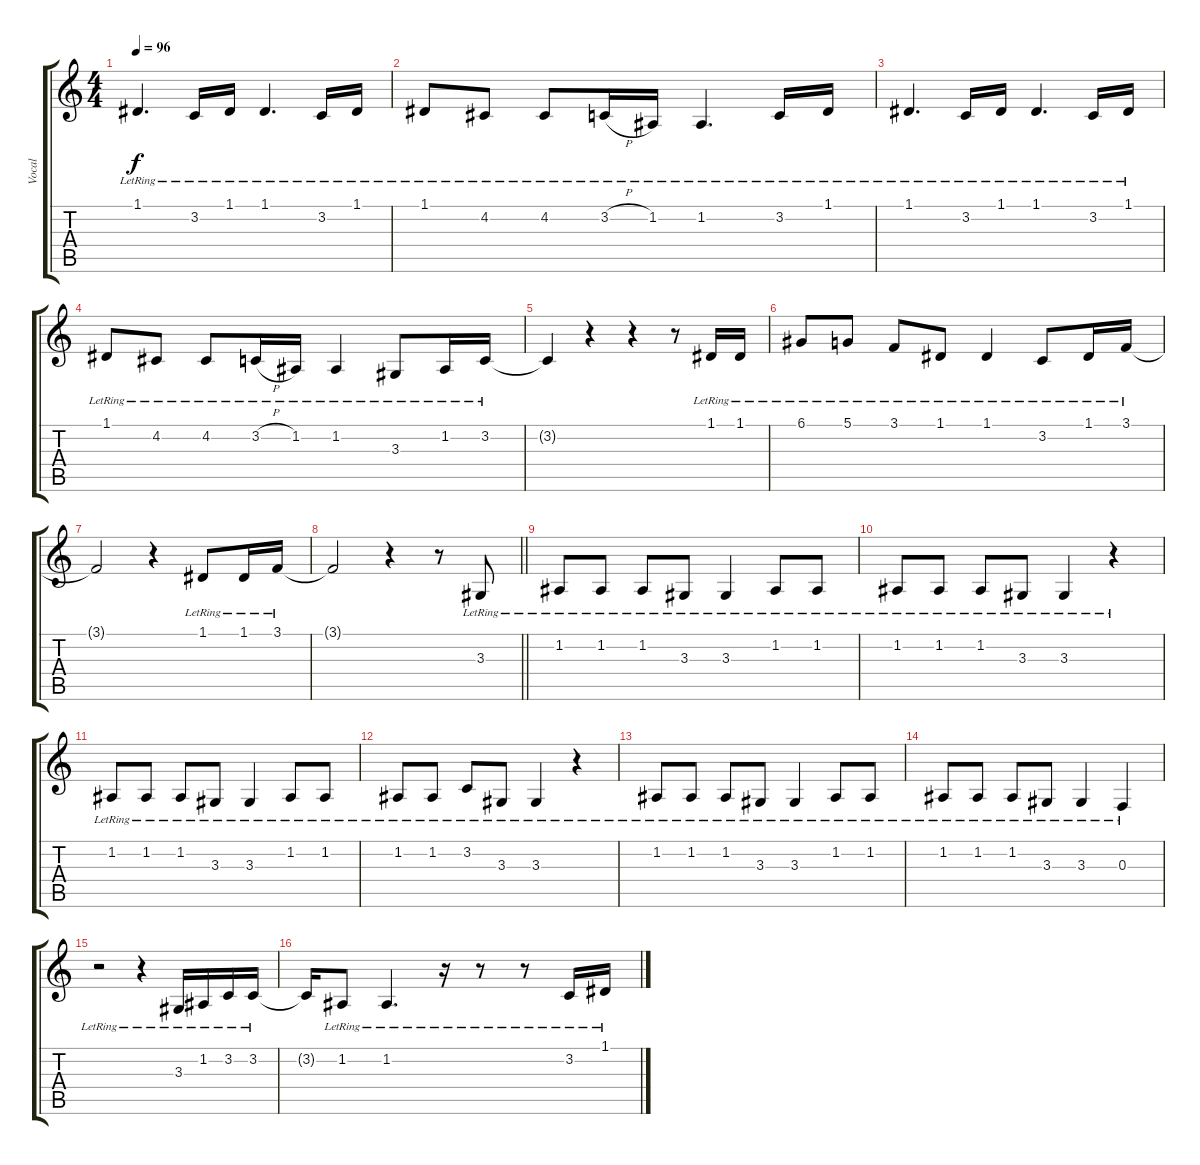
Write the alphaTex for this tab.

\track ("Vocal" "Vocal") {instrument acousticgrandpiano}
\staff {score tabs}
\tuning (D4 A3 F3 C3 G2 C2) {hide}
\ts (4 4)
\tempo 96
\clef g2
\ks aminor
1.1{lr}.4{d dy f} 3.2{lr}.16 1.1{lr}.16 1.1{lr}.4{d} 3.2{lr}.16 1.1{lr}.16 |
1.1{lr}.8 4.2{lr}.8 4.2{lr}.8 3.2{h lr}.16 1.2{lr}.16 1.2{lr}.4{d} 3.2{lr}.16 1.1{lr}.16 |
1.1{lr}.4{d} 3.2{lr}.16 1.1{lr}.16 1.1{lr}.4{d} 3.2{lr}.16 1.1{lr}.16 |
1.1{lr}.8 4.2{lr}.8 4.2{lr}.8 3.2{h lr}.16 1.2{lr}.16 1.2{lr}.4 3.3{lr}.8 1.2{lr}.16 3.2{lr}.16 |
3.2{t}.4 r.4 r.4 r.8 1.1{lr}.16 1.1{lr}.16 |
6.1{lr}.8 5.1{lr}.8 3.1{lr}.8 1.1{lr}.8 1.1{lr}.4 3.2{lr}.8 1.1{lr}.16 3.1{lr}.16 |
3.1{t}.2 r.4 1.1{lr}.8 1.1{lr}.16 3.1{lr}.16 |
\barLineRight lightlight
3.1{t}.2 r.4 r.8 3.3{lr}.8 |
\section ("" "")
1.2{lr}.8 1.2{lr}.8 1.2{lr}.8 3.3{lr}.8 3.3{lr}.4 1.2{lr}.8 1.2{lr}.8 |
1.2{lr}.8 1.2{lr}.8 1.2{lr}.8 3.3{lr}.8 3.3{lr}.4 r.4 |
1.2{lr}.8 1.2{lr}.8 1.2{lr}.8 3.3{lr}.8 3.3{lr}.4 1.2{lr}.8 1.2{lr}.8 |
1.2{lr}.8 1.2{lr}.8 3.2{lr}.8 3.3{lr}.8 3.3{lr}.4 r.4 |
1.2{lr}.8 1.2{lr}.8 1.2{lr}.8 3.3{lr}.8 3.3{lr}.4 1.2{lr}.8 1.2{lr}.8 |
1.2{lr}.8 1.2{lr}.8 1.2{lr}.8 3.3{lr}.8 3.3{lr}.4 0.3{lr}.4 |
r.2 r.4 3.3{lr}.16 1.2{lr}.16 3.2{lr}.16 3.2{lr}.16 |
3.2{t}.16 1.2{lr}.8 1.2{lr}.4{d} r.16 r.8 r.8 3.2{lr}.16 1.1{lr}.16
